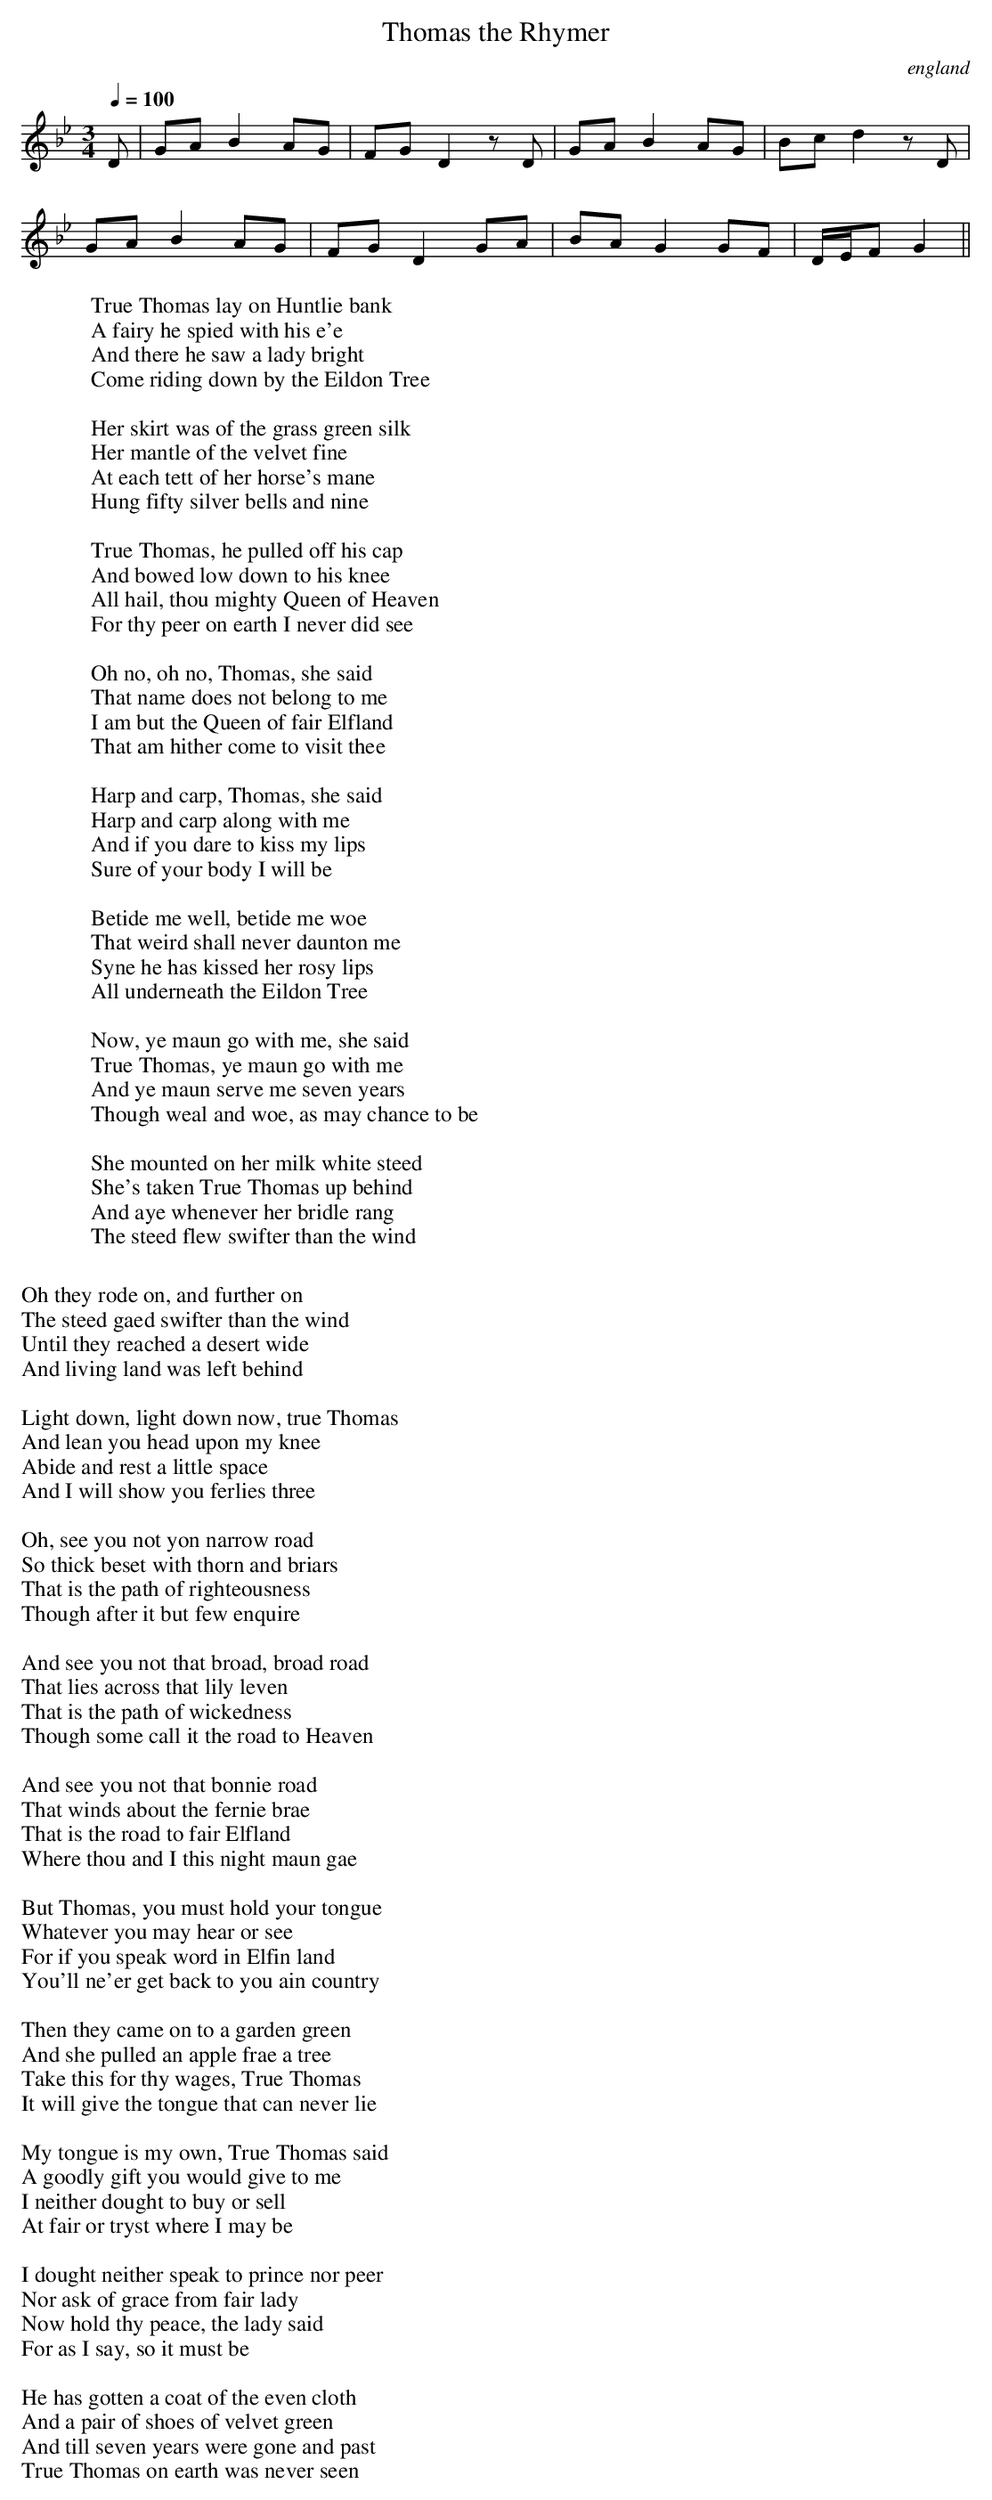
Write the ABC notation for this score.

X:1
T:Thomas the Rhymer
O:england
M:3/4
L:1/8
Q:1/4=100
W:True Thomas lay on Huntlie bank
W:A fairy he spied with his e'e
W:And there he saw a lady bright
W:Come riding down by the Eildon Tree
W:
W:Her skirt was of the grass green silk
W:Her mantle of the velvet fine
W:At each tett of her horse's mane
W:Hung fifty silver bells and nine
W:
W:True Thomas, he pulled off his cap
W:And bowed low down to his knee
W:All hail, thou mighty Queen of Heaven
W:For thy peer on earth I never did see
W:
W:Oh no, oh no, Thomas, she said
W:That name does not belong to me
W:I am but the Queen of fair Elfland
W:That am hither come to visit thee
W:
W:Harp and carp, Thomas, she said
W:Harp and carp along with me
W:And if you dare to kiss my lips
W:Sure of your body I will be
W:
W:Betide me well, betide me woe
W:That weird shall never daunton me
W:Syne he has kissed her rosy lips
W:All underneath the Eildon Tree
W:
W:Now, ye maun go with me, she said
W:True Thomas, ye maun go with me
W:And ye maun serve me seven years
W:Though weal and woe, as may chance to be
W:
W:She mounted on her milk white steed
W:She's taken True Thomas up behind
W:And aye whenever her bridle rang
W:The steed flew swifter than the wind
W:
W:Oh they rode on, and further on
W:The steed gaed swifter than the wind
W:Until they reached a desert wide
W:And living land was left behind
W:
W:Light down, light down now, true Thomas
W:And lean you head upon my knee
W:Abide and rest a little space
W:And I will show you ferlies three
W:
W:Oh, see you not yon narrow road
W:So thick beset with thorn and briars
W:That is the path of righteousness
W:Though after it but few enquire
W:
W:And see you not that broad, broad road
W:That lies across that lily leven
W:That is the path of wickedness
W:Though some call it the road to Heaven
W:
W:And see you not that bonnie road
W:That winds about the fernie brae
W:That is the road to fair Elfland
W:Where thou and I this night maun gae
W:
W:But Thomas, you must hold your tongue
W:Whatever you may hear or see
W:For if you speak word in Elfin land
W:You'll ne'er get back to you ain country
W:
W:Then they came on to a garden green
W:And she pulled an apple frae a tree
W:Take this for thy wages, True Thomas
W:It will give the tongue that can never lie
W:
W:My tongue is my own, True Thomas said
W:A goodly gift you would give to me
W:I neither dought to buy or sell
W:At fair or tryst where I may be
W:
W:I dought neither speak to prince nor peer
W:Nor ask of grace from fair lady
W:Now hold thy peace, the lady said
W:For as I say, so it must be
W:
W:He has gotten a coat of the even cloth
W:And a pair of shoes of velvet green
W:And till seven years were gone and past
W:True Thomas on earth was never seen
K:Bb
D|GA B2 A-G|FG D2 zD|GA B2 A-G|Bc d2 zD|
GA B2 A-G|FG D2 G-A|BA G2 GF|D/-E/F G2 ||
